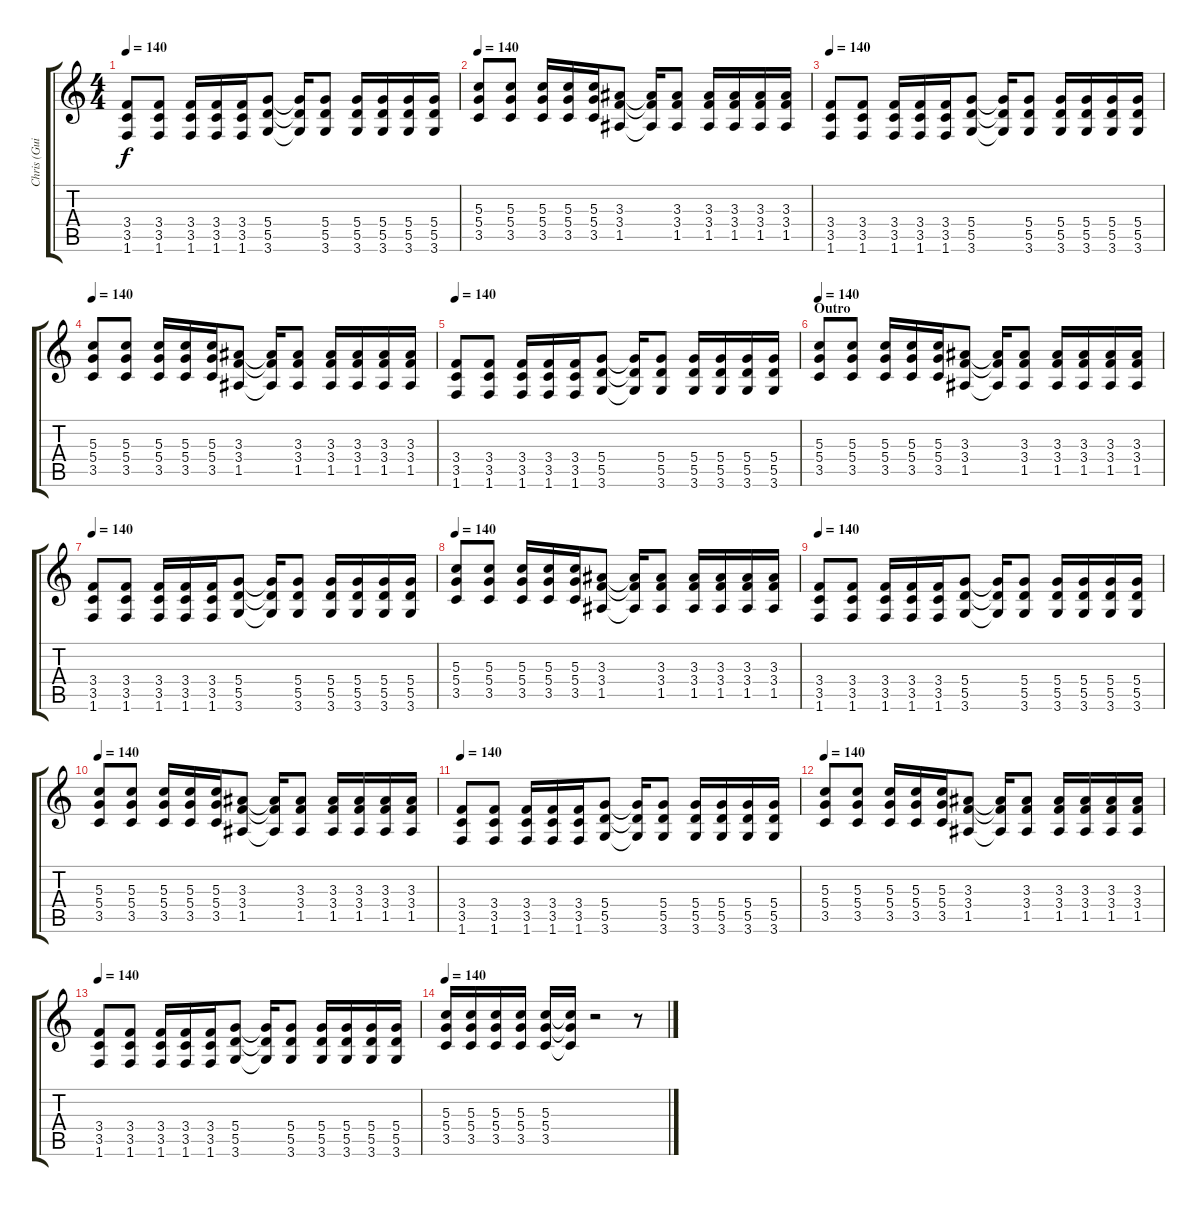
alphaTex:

\track ("Chris (Guitar)" "Chris (Gui") {instrument electricguitarclean}
\staff {score tabs}
\tuning (E4 B3 G3 D3 A2 E2) {hide}
\ts (4 4)
\tempo 140
\clef g2
\ks c
(3.4 3.5 1.6).8{dy f instrument distortionguitar} (3.4 3.5 1.6).8 (3.4 3.5 1.6).16 (3.4 3.5 1.6).16 (3.4 3.5 1.6).16 (5.4 5.5 3.6).8 (5.4{t} 5.5{t} 3.6{t}).16 (5.4 5.5 3.6).8 (5.4 5.5 3.6).16 (5.4 5.5 3.6).16 (5.4 5.5 3.6).16 (5.4 5.5 3.6).16 |
\tempo 140
(5.3 5.4 3.5).8{instrument distortionguitar} (5.3 5.4 3.5).8 (5.3 5.4 3.5).16 (5.3 5.4 3.5).16 (5.3 5.4 3.5).16 (3.3 3.4 1.5).8 (3.3{t} 3.4{t} 1.5{t}).16 (3.3 3.4 1.5).8 (3.3 3.4 1.5).16 (3.3 3.4 1.5).16 (3.3 3.4 1.5).16 (3.3 3.4 1.5).16 |
\tempo 140
(3.4 3.5 1.6).8{instrument distortionguitar} (3.4 3.5 1.6).8 (3.4 3.5 1.6).16 (3.4 3.5 1.6).16 (3.4 3.5 1.6).16 (5.4 5.5 3.6).8 (5.4{t} 5.5{t} 3.6{t}).16 (5.4 5.5 3.6).8 (5.4 5.5 3.6).16 (5.4 5.5 3.6).16 (5.4 5.5 3.6).16 (5.4 5.5 3.6).16 |
\tempo 140
(5.3 5.4 3.5).8{instrument distortionguitar} (5.3 5.4 3.5).8 (5.3 5.4 3.5).16 (5.3 5.4 3.5).16 (5.3 5.4 3.5).16 (3.3 3.4 1.5).8 (3.3{t} 3.4{t} 1.5{t}).16 (3.3 3.4 1.5).8 (3.3 3.4 1.5).16 (3.3 3.4 1.5).16 (3.3 3.4 1.5).16 (3.3 3.4 1.5).16 |
\tempo 140
(3.4 3.5 1.6).8{instrument distortionguitar} (3.4 3.5 1.6).8 (3.4 3.5 1.6).16 (3.4 3.5 1.6).16 (3.4 3.5 1.6).16 (5.4 5.5 3.6).8 (5.4{t} 5.5{t} 3.6{t}).16 (5.4 5.5 3.6).8 (5.4 5.5 3.6).16 (5.4 5.5 3.6).16 (5.4 5.5 3.6).16 (5.4 5.5 3.6).16 |
\section ("" "Outro")
\tempo 140
(5.3 5.4 3.5).8{instrument distortionguitar} (5.3 5.4 3.5).8 (5.3 5.4 3.5).16 (5.3 5.4 3.5).16 (5.3 5.4 3.5).16 (3.3 3.4 1.5).8 (3.3{t} 3.4{t} 1.5{t}).16 (3.3 3.4 1.5).8 (3.3 3.4 1.5).16 (3.3 3.4 1.5).16 (3.3 3.4 1.5).16 (3.3 3.4 1.5).16 |
\tempo 140
(3.4 3.5 1.6).8{instrument distortionguitar} (3.4 3.5 1.6).8 (3.4 3.5 1.6).16 (3.4 3.5 1.6).16 (3.4 3.5 1.6).16 (5.4 5.5 3.6).8 (5.4{t} 5.5{t} 3.6{t}).16 (5.4 5.5 3.6).8 (5.4 5.5 3.6).16 (5.4 5.5 3.6).16 (5.4 5.5 3.6).16 (5.4 5.5 3.6).16 |
\tempo 140
(5.3 5.4 3.5).8{instrument distortionguitar} (5.3 5.4 3.5).8 (5.3 5.4 3.5).16 (5.3 5.4 3.5).16 (5.3 5.4 3.5).16 (3.3 3.4 1.5).8 (3.3{t} 3.4{t} 1.5{t}).16 (3.3 3.4 1.5).8 (3.3 3.4 1.5).16 (3.3 3.4 1.5).16 (3.3 3.4 1.5).16 (3.3 3.4 1.5).16 |
\tempo 140
(3.4 3.5 1.6).8{instrument distortionguitar} (3.4 3.5 1.6).8 (3.4 3.5 1.6).16 (3.4 3.5 1.6).16 (3.4 3.5 1.6).16 (5.4 5.5 3.6).8 (5.4{t} 5.5{t} 3.6{t}).16 (5.4 5.5 3.6).8 (5.4 5.5 3.6).16 (5.4 5.5 3.6).16 (5.4 5.5 3.6).16 (5.4 5.5 3.6).16 |
\tempo 140
(5.3 5.4 3.5).8{instrument distortionguitar} (5.3 5.4 3.5).8 (5.3 5.4 3.5).16 (5.3 5.4 3.5).16 (5.3 5.4 3.5).16 (3.3 3.4 1.5).8 (3.3{t} 3.4{t} 1.5{t}).16 (3.3 3.4 1.5).8 (3.3 3.4 1.5).16 (3.3 3.4 1.5).16 (3.3 3.4 1.5).16 (3.3 3.4 1.5).16 |
\tempo 140
(3.4 3.5 1.6).8{instrument distortionguitar} (3.4 3.5 1.6).8 (3.4 3.5 1.6).16 (3.4 3.5 1.6).16 (3.4 3.5 1.6).16 (5.4 5.5 3.6).8 (5.4{t} 5.5{t} 3.6{t}).16 (5.4 5.5 3.6).8 (5.4 5.5 3.6).16 (5.4 5.5 3.6).16 (5.4 5.5 3.6).16 (5.4 5.5 3.6).16 |
\tempo 140
(5.3 5.4 3.5).8{instrument distortionguitar} (5.3 5.4 3.5).8 (5.3 5.4 3.5).16 (5.3 5.4 3.5).16 (5.3 5.4 3.5).16 (3.3 3.4 1.5).8 (3.3{t} 3.4{t} 1.5{t}).16 (3.3 3.4 1.5).8 (3.3 3.4 1.5).16 (3.3 3.4 1.5).16 (3.3 3.4 1.5).16 (3.3 3.4 1.5).16 |
\tempo 140
(3.4 3.5 1.6).8{instrument distortionguitar} (3.4 3.5 1.6).8 (3.4 3.5 1.6).16 (3.4 3.5 1.6).16 (3.4 3.5 1.6).16 (5.4 5.5 3.6).8 (5.4{t} 5.5{t} 3.6{t}).16 (5.4 5.5 3.6).8 (5.4 5.5 3.6).16 (5.4 5.5 3.6).16 (5.4 5.5 3.6).16 (5.4 5.5 3.6).16 |
\tempo 140
(5.3 5.4 3.5).16{instrument distortionguitar} (5.3 5.4 3.5).16 (5.3 5.4 3.5).16 (5.3 5.4 3.5).16 (5.3 5.4 3.5).16 (5.3{t} 5.4{t} 3.5{t}).16 r.2 r.8
